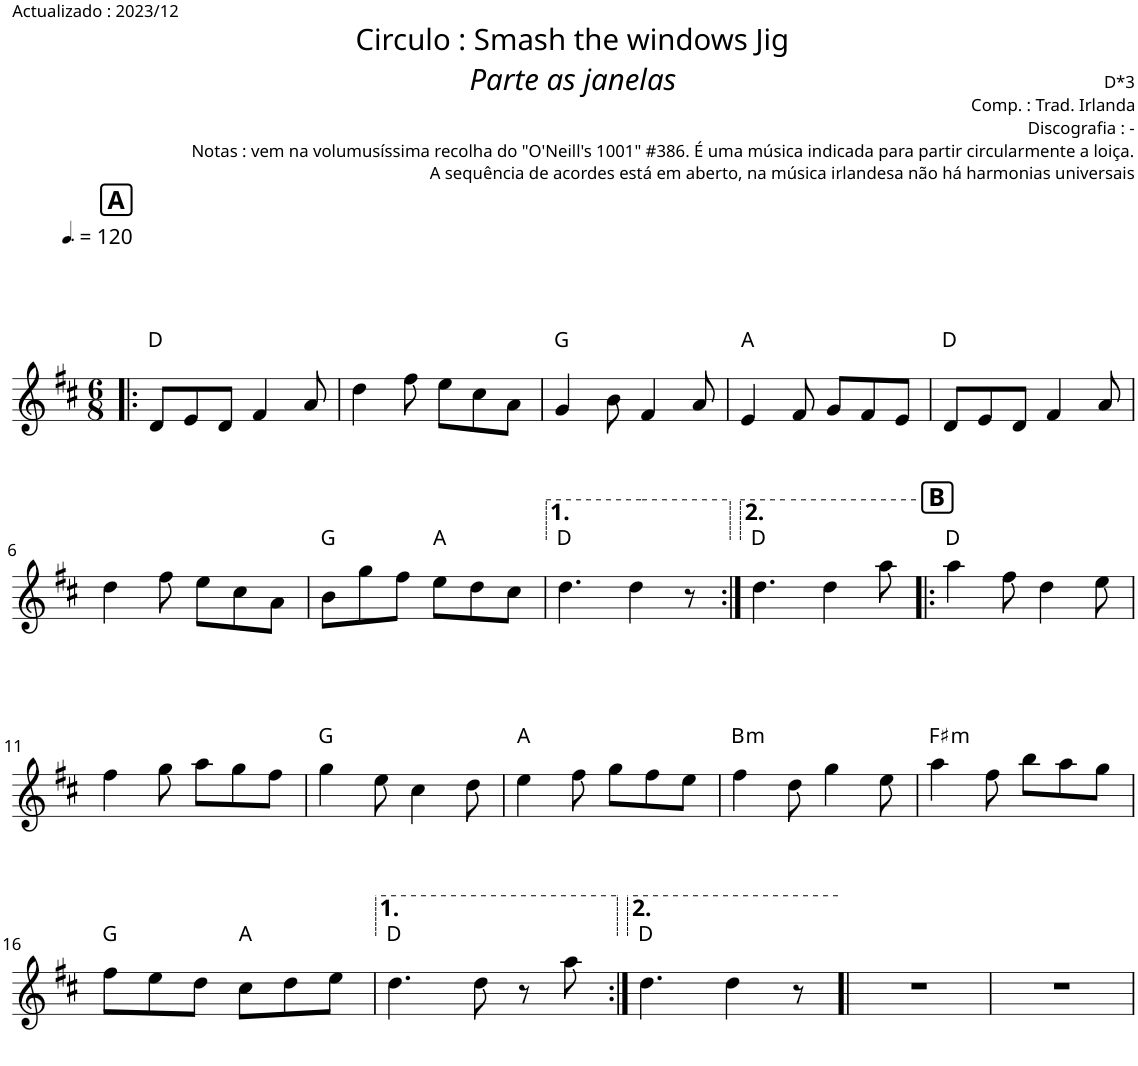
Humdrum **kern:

**kern	**harte
*part1	*part1
*staff1	*
*I"Piano	*
*I'Pno.	*
*clefG2	*
*k[f#c#]	*
*M6/8	*
*MM180	*
!!LO:REH:place=s1:a:B:cj:fs=12:t=A
=1!|:	=1!|:
8d/L	D:maj
8e/	.
8d/J	.
4f#/	.
8a/	.
=2	=2
4dd\	.
8ff#\	.
8ee\L	.
8cc#\	.
8a\J	.
=3	=3
4g/	G:maj
8b\	.
4f#/	.
8a/	.
=4	=4
4e/	A:maj
8f#/	.
8g/L	.
8f#/	.
8e/J	.
=5	=5
8d/L	D:maj
8e/	.
8d/J	.
4f#/	.
8a/	.
!!LO:LB:g=z
=6	=6
4dd\	.
8ff#\	.
8ee\L	.
8cc#\	.
8a\J	.
=7	=7
8b\L	G:maj
8gg\	.
8ff#\J	.
8ee\L	A:maj
8dd\	.
8cc#\J	.
=8	=8
4.dd\	D:maj
4dd\	.
8r	.
=9:|!	=9:|!
4.dd\	D:maj
4dd\	.
8aa\	.
!!LO:REH:place=s1:a:B:cj:fs=12:t=B
=10!|:	=10!|:
4aa\	D:maj
8ff#\	.
4dd\	.
8ee\	.
!!LO:LB:g=z
=11	=11
4ff#\	.
8gg\	.
8aa\L	.
8gg\	.
8ff#\J	.
=12	=12
4gg\	G:maj
8ee\	.
4cc#\	.
8dd\	.
=13	=13
4ee\	A:maj
8ff#\	.
8gg\L	.
8ff#\	.
8ee\J	.
=14	=14
!	!LO:H:kt=m
4ff#\	B:min
8dd\	.
4gg\	.
8ee\	.
=15	=15
!	!LO:H:kt=m
4aa\	F#:min
8ff#\	.
8bb\L	.
8aa\	.
8gg\J	.
!!LO:LB:g=z
=16	=16
8ff#\L	G:maj
8ee\	.
8dd\J	.
8cc#\L	A:maj
8dd\	.
8ee\J	.
=17	=17
4.dd\	D:maj
8dd\	.
8r	.
8aa\	.
=18:|!	=18:|!
4.dd\	D:maj
4dd\	.
8r	.
=19!|	=19!|
2.r	.
=20	=20
2.r	.
=	=
*-	*-
